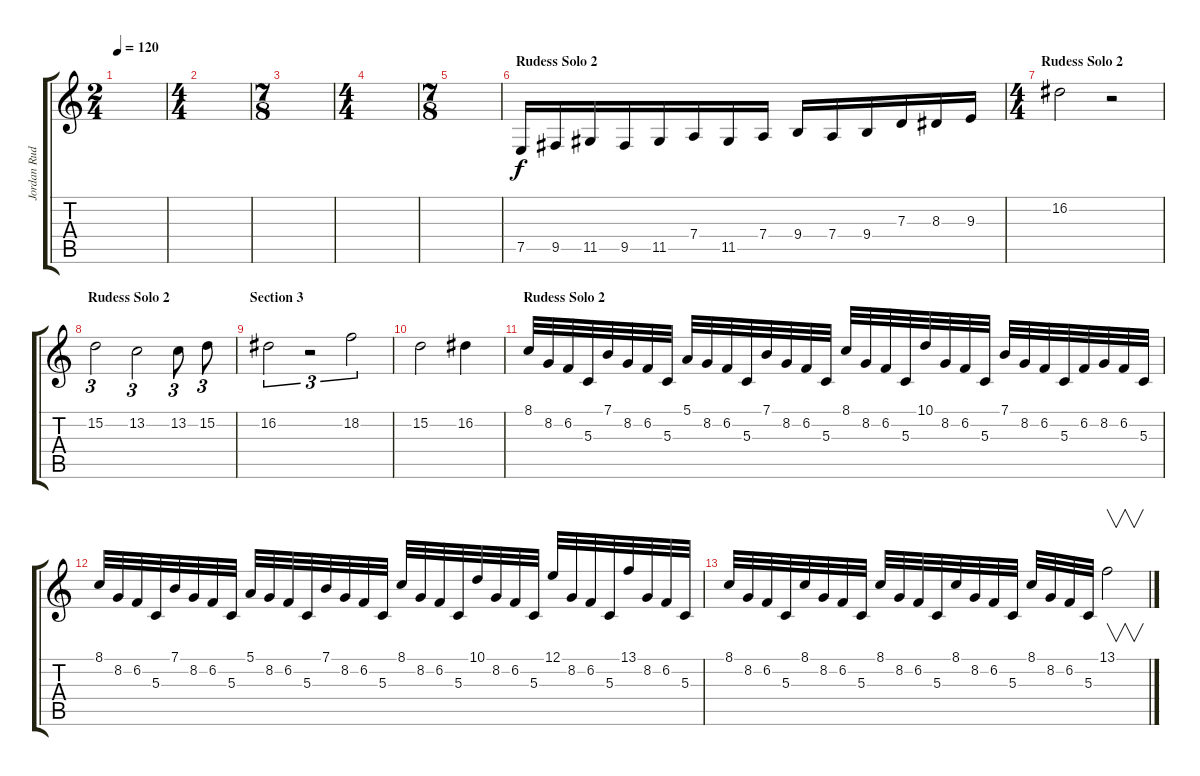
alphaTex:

\track ("Jordan Rudess (Solos)" "Jordan Rud") {instrument lead1square}
\staff {score tabs}
\tuning (E4 B3 G3 D3 A2 E2) {hide}
\ts (2 4)
\tempo 120
\clef g2
\ks c
|
\ts (4 4)
|
\ts (7 8)
|
\ts (4 4)
|
\ts (7 8)
|
\section ("" "Rudess Solo 2")
7.5.16 9.5.16 11.5.16 9.5.16 11.5.16 7.4.16 11.5.16 7.4.16 9.4.16 7.4.16 9.4.16 7.3.16 8.3.16 9.3.16 |
\ts (4 4)
\section ("" "Rudess Solo 2")
16.2.2 r.2 |
\section ("" "Rudess Solo 2")
15.2.2{tu (3 2)} 13.2.2{tu (3 2)} 13.2.8{tu (3 2)} 15.2.8{tu (3 2)} |
\section ("" "Section 3")
16.2.2{tu (3 2)} r.2{tu (3 2)} 18.2.2{tu (3 2)} |
15.2.2 16.2.4 |
\section ("" "Rudess Solo 2")
8.1.32 8.2.32 6.2.32 5.3.32 7.1.32 8.2.32 6.2.32 5.3.32 5.1.32 8.2.32 6.2.32 5.3.32 7.1.32 8.2.32 6.2.32 5.3.32 8.1.32 8.2.32 6.2.32 5.3.32 10.1.32 8.2.32 6.2.32 5.3.32 7.1.32 8.2.32 6.2.32 5.3.32 6.2.32 8.2.32 6.2.32 5.3.32 |
8.1.32 8.2.32 6.2.32 5.3.32 7.1.32 8.2.32 6.2.32 5.3.32 5.1.32 8.2.32 6.2.32 5.3.32 7.1.32 8.2.32 6.2.32 5.3.32 8.1.32 8.2.32 6.2.32 5.3.32 10.1.32 8.2.32 6.2.32 5.3.32 12.1.32 8.2.32 6.2.32 5.3.32 13.1.32 8.2.32 6.2.32 5.3.32 |
8.1.32 8.2.32 6.2.32 5.3.32 8.1.32 8.2.32 6.2.32 5.3.32 8.1.32 8.2.32 6.2.32 5.3.32 8.1.32 8.2.32 6.2.32 5.3.32 8.1.32 8.2.32 6.2.32 5.3.32 13.1.2{v}
